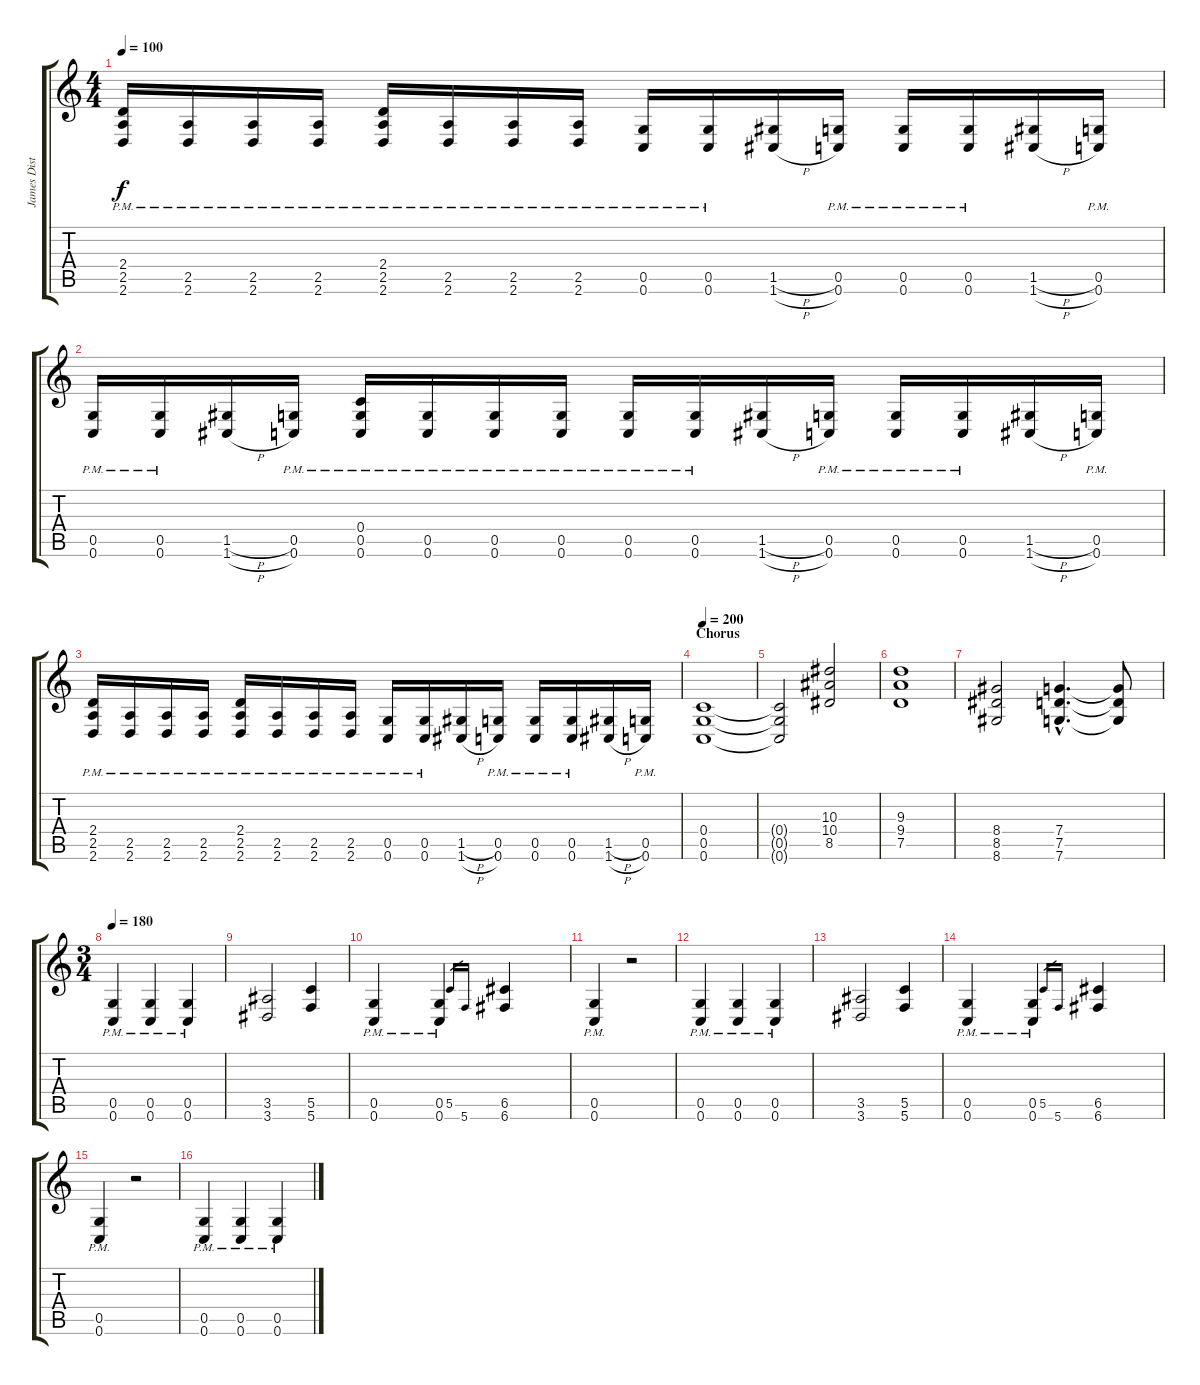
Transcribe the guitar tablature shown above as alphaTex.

\track ("James Distortion" "James Dist") {instrument distortionguitar}
\staff {score tabs}
\tuning (D4 A3 F3 C3 G2 C2) {hide}
\ts (4 4)
\tempo 100
\clef g2
\ks c
(2.4{pm} 2.5{pm} 2.6{pm}).16{dy f} (2.5{pm} 2.6{pm}).16 (2.5{pm} 2.6{pm}).16 (2.5{pm} 2.6{pm}).16 (2.4{pm} 2.5{pm} 2.6{pm}).16 (2.5{pm} 2.6{pm}).16 (2.5{pm} 2.6{pm}).16 (2.5{pm} 2.6{pm}).16 (0.5{pm} 0.6{pm}).16 (0.5{pm} 0.6{pm}).16 (1.5{h} 1.6{h}).16 (0.5{pm} 0.6{pm}).16 (0.5{pm} 0.6{pm}).16 (0.5{pm} 0.6{pm}).16 (1.5{h} 1.6{h}).16 (0.5{pm} 0.6{pm}).16 |
(0.5{pm} 0.6{pm}).16 (0.5{pm} 0.6{pm}).16 (1.5{h} 1.6{h}).16 (0.5{pm} 0.6{pm}).16 (0.4{pm} 0.5{pm} 0.6{pm}).16 (0.5{pm} 0.6{pm}).16 (0.5{pm} 0.6{pm}).16 (0.5{pm} 0.6{pm}).16 (0.5{pm} 0.6{pm}).16 (0.5{pm} 0.6{pm}).16 (1.5{h} 1.6{h}).16 (0.5{pm} 0.6{pm}).16 (0.5{pm} 0.6{pm}).16 (0.5{pm} 0.6{pm}).16 (1.5{h} 1.6{h}).16 (0.5{pm} 0.6{pm}).16 |
(2.4{pm} 2.5{pm} 2.6{pm}).16 (2.5{pm} 2.6{pm}).16 (2.5{pm} 2.6{pm}).16 (2.5{pm} 2.6{pm}).16 (2.4{pm} 2.5{pm} 2.6{pm}).16 (2.5{pm} 2.6{pm}).16 (2.5{pm} 2.6{pm}).16 (2.5{pm} 2.6{pm}).16 (0.5{pm} 0.6{pm}).16 (0.5{pm} 0.6{pm}).16 (1.5{h} 1.6{h}).16 (0.5{pm} 0.6{pm}).16 (0.5{pm} 0.6{pm}).16 (0.5{pm} 0.6{pm}).16 (1.5{h} 1.6{h}).16 (0.5{pm} 0.6{pm}).16 |
\section ("" "Chorus")
\tempo 200
(0.4 0.5 0.6).1 |
(0.4{t} 0.5{t} 0.6{t}).2 (10.3 10.4 8.5).2 |
(9.3 9.4 7.5).1 |
(8.4 8.5 8.6).2 (7.4{hac} 7.5{hac} 7.6{hac}).4{d} (7.4{t} 7.5{t} 7.6{t}).8 |
\ts (3 4)
\tempo 180
(0.5{pm} 0.6{pm}).4 (0.5{pm} 0.6{pm}).4 (0.5{pm} 0.6{pm}).4 |
(3.5 3.6).2 (5.5 5.6).4 |
(0.5{pm} 0.6{pm}).4 (0.5{pm} 0.6{pm}).4 5.5.16{gr} 5.6.16{gr} (6.5 6.6).4 |
(0.5{pm} 0.6{pm}).4 r.2 |
(0.5{pm} 0.6{pm}).4 (0.5{pm} 0.6{pm}).4 (0.5{pm} 0.6{pm}).4 |
(3.5 3.6).2 (5.5 5.6).4 |
(0.5{pm} 0.6{pm}).4 (0.5{pm} 0.6{pm}).4 5.5.16{gr} 5.6.16{gr} (6.5 6.6).4 |
(0.5{pm} 0.6{pm}).4 r.2 |
(0.5{pm} 0.6{pm}).4 (0.5{pm} 0.6{pm}).4 (0.5{pm} 0.6{pm}).4
